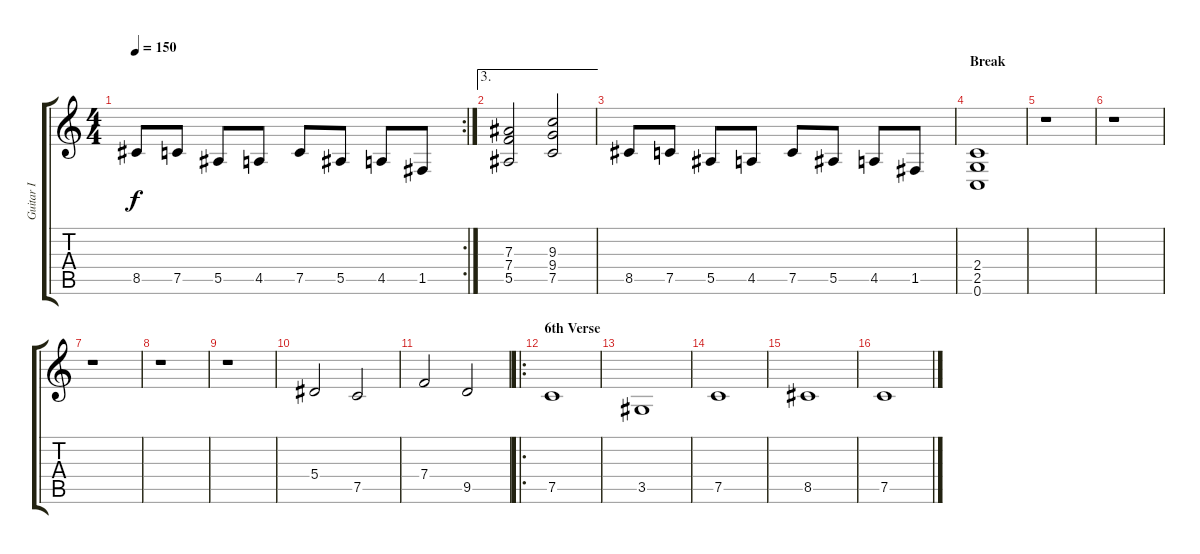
\track ("Guitar I" "Guitar I") {instrument distortionguitar}
\staff {score tabs}
\tuning (C4 G3 Eb3 Bb2 F2 C2) {hide}
\rc 2
\ts (4 4)
\tempo 150
\clef g2
\ks c
8.5.8{dy f} 7.5.8 5.5.8 4.5.8 7.5.8 5.5.8 4.5.8 1.5.8 |
\ae 3
(7.3 7.4 5.5).2 (9.3 9.4 7.5).2 |
8.5.8 7.5.8 5.5.8 4.5.8 7.5.8 5.5.8 4.5.8 1.5.8 |
\section ("" "Break")
(2.4 2.5 0.6).1 |
r.1 |
r.1 |
r.1 |
r.1 |
r.1 |
5.4.2 7.5.2 |
7.4.2 9.5.2 |
\ro
\section ("" "6th Verse")
7.5.1 |
3.5.1 |
7.5.1 |
8.5.1 |
7.5.1
